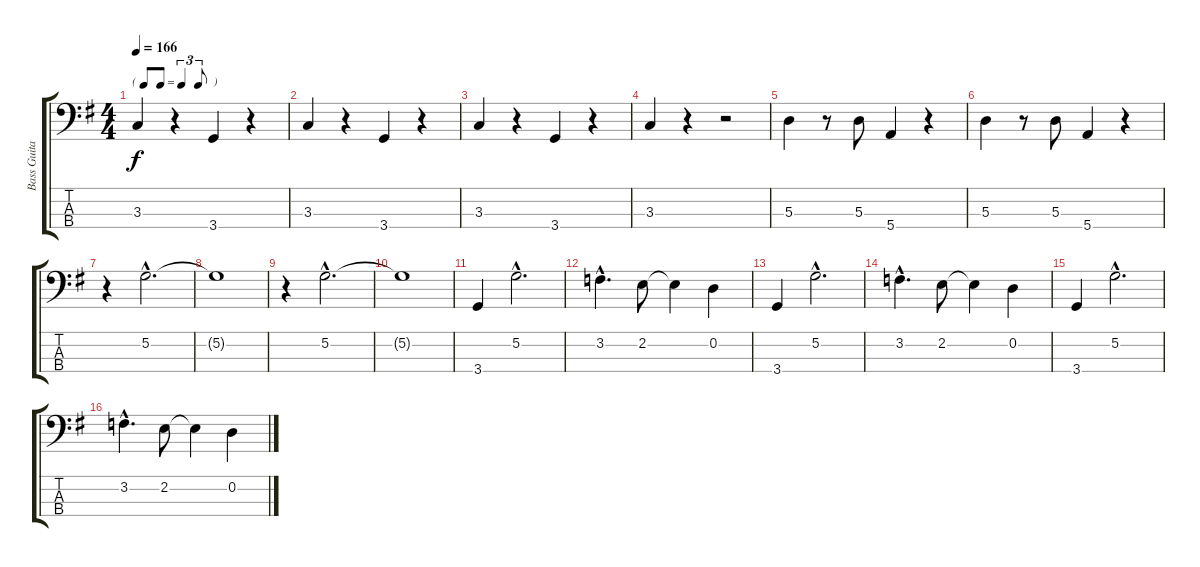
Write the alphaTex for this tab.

\track ("Bass Guitar" "Bass Guita") {instrument electricbassfinger}
\staff {score tabs}
\tuning (G2 D2 A1 E1) {hide}
\ts (4 4)
\tf triplet8th
\tempo 166
\clef f4
\ks g
3.3.4{dy f} r.4 3.4.4 r.4 |
3.3.4 r.4 3.4.4 r.4 |
3.3.4 r.4 3.4.4 r.4 |
3.3.4 r.4 r.2 |
5.3.4 r.8 5.3.8 5.4.4 r.4 |
5.3.4 r.8 5.3.8 5.4.4 r.4 |
r.4 5.2{hac}.2{d} |
5.2{t}.1 |
r.4 5.2{hac}.2{d} |
5.2{t}.1 |
3.4.4 5.2{hac}.2{d} |
3.2{hac}.4{d} 2.2.8 2.2{t}.4 0.2.4 |
3.4.4 5.2{hac}.2{d} |
3.2{hac}.4{d} 2.2.8 2.2{t}.4 0.2.4 |
3.4.4 5.2{hac}.2{d} |
3.2{hac}.4{d} 2.2.8 2.2{t}.4 0.2.4
